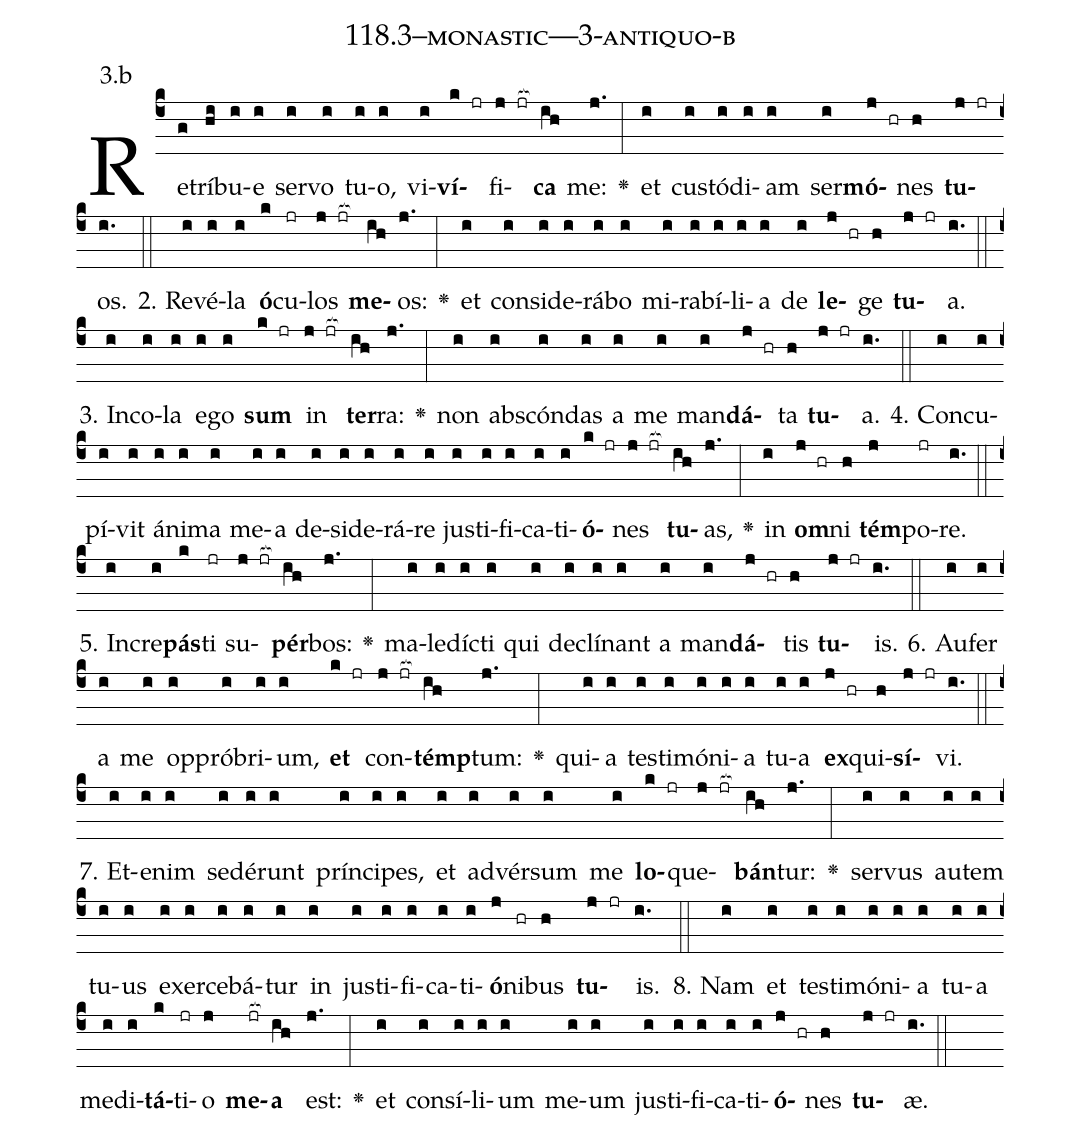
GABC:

name: 118.3--monastic---3-antiquo-b;
annotation: 3.b;
%%
(c4)Re(g)trí(hi)bu(i)e(i) ser(i)vo(i) tu(i)o,(i) vi(i)<b>ví</b>(k jr)fi(j jr[ocb:1{])<b>ca</b>(ih[ocb:0}]) me:(j.) <v>\greheightstar</v>(:) et(i) cus(i)tó(i)di(i)am(i) ser(i)<b>mó</b>(j hr)nes(h) <b>tu</b>(j jr)os.(i.) (::)
2. Re(i)vé(i)la(i) <b>ó</b>(k)cu(jr)los(j jr[ocb:1{]) <b>me</b>(ih[ocb:0}])os:(j.) <v>\greheightstar</v>(:) et(i) con(i)si(i)de(i)rá(i)bo(i) mi(i)ra(i)bí(i)li(i)a(i) de(i) <b>le</b>(j hr)ge(h) <b>tu</b>(j jr)a.(i.) (::)
3. In(i)co(i)la(i) e(i)go(i) <b>sum</b>(k jr) in(j jr[ocb:1{]) <b>ter</b>(ih[ocb:0}])ra:(j.) <v>\greheightstar</v>(:) non(i) abs(i)cón(i)das(i) a(i) me(i) man(i)<b>dá</b>(j hr)ta(h) <b>tu</b>(j jr)a.(i.) (::)
4. Con(i)cu(i)pí(i)vit(i) á(i)ni(i)ma(i) me(i)a(i) de(i)si(i)de(i)rá(i)re(i) jus(i)ti(i)fi(i)ca(i)ti(i)<b>ó</b>(k jr)nes(j jr[ocb:1{]) <b>tu</b>(ih[ocb:0}])as,(j.) <v>\greheightstar</v>(:) in(i) <b>om</b>(j hr)ni(h) <b>tém</b>(j)po(jr)re.(i.) (::)
5. In(i)cre(i)<b>pás</b>(k)ti(jr) su(j jr[ocb:1{])<b>pér</b>(ih[ocb:0}])bos:(j.) <v>\greheightstar</v>(:) ma(i)le(i)díc(i)ti(i) qui(i) de(i)clí(i)nant(i) a(i) man(i)<b>dá</b>(j hr)tis(h) <b>tu</b>(j jr)is.(i.) (::)
6. Au(i)fer(i) a(i) me(i) op(i)pró(i)bri(i)um,(i) <b>et</b>(k jr) con(j jr[ocb:1{])<b>témp</b>(ih[ocb:0}])tum:(j.) <v>\greheightstar</v>(:) qui(i)a(i) tes(i)ti(i)mó(i)ni(i)a(i) tu(i)a(i) <b>ex</b>(j hr)qui(h)<b>sí</b>(j jr)vi.(i.) (::)
7. Et(i)e(i)nim(i) se(i)dé(i)runt(i) prín(i)ci(i)pes,(i) et(i) ad(i)vér(i)sum(i) me(i) <b>lo</b>(k jr)que(j jr[ocb:1{])<b>bán</b>(ih[ocb:0}])tur:(j.) <v>\greheightstar</v>(:) ser(i)vus(i) au(i)tem(i) tu(i)us(i) ex(i)er(i)ce(i)bá(i)tur(i) in(i) jus(i)ti(i)fi(i)ca(i)ti(i)<b>ó</b>(j)ni(hr)bus(h) <b>tu</b>(j jr)is.(i.) (::)
8. Nam(i) et(i) tes(i)ti(i)mó(i)ni(i)a(i) tu(i)a(i) me(i)di(i)<b>tá</b>(k)ti(jr)o(j) <b>me</b>(jr[ocb:1{])<b>a</b>(ih[ocb:0}]) est:(j.) <v>\greheightstar</v>(:) et(i) con(i)sí(i)li(i)um(i) me(i)um(i) jus(i)ti(i)fi(i)ca(i)ti(i)<b>ó</b>(j hr)nes(h) <b>tu</b>(j jr)æ.(i.) (::)
